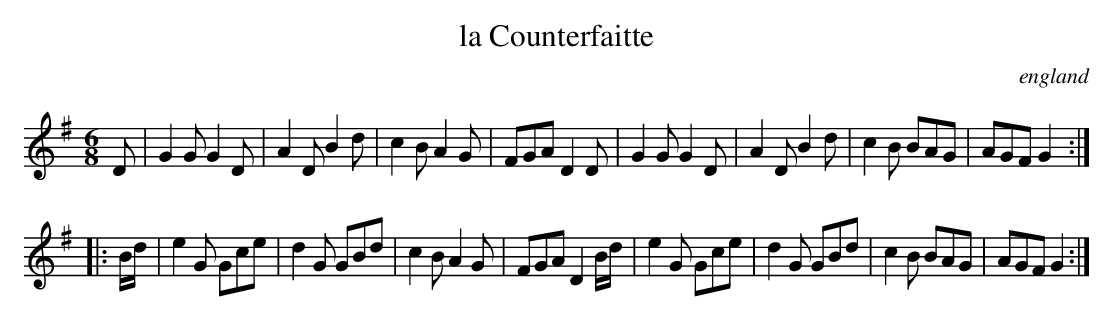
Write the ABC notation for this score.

X:1
T:la Counterfaitte
O:england
M:6/8
K:G
D|\
G2G G2D| A2D B2d| c2B A2G| FGA D2D|\
G2G G2D| A2D B2d| c2B BAG| AGF G2::
B/d/|\
e2G Gce| d2G GBd| c2B A2G| FGA D2B/d/|\
e2G Gce| d2G GBd| c2B BAG| AGF G2:|
